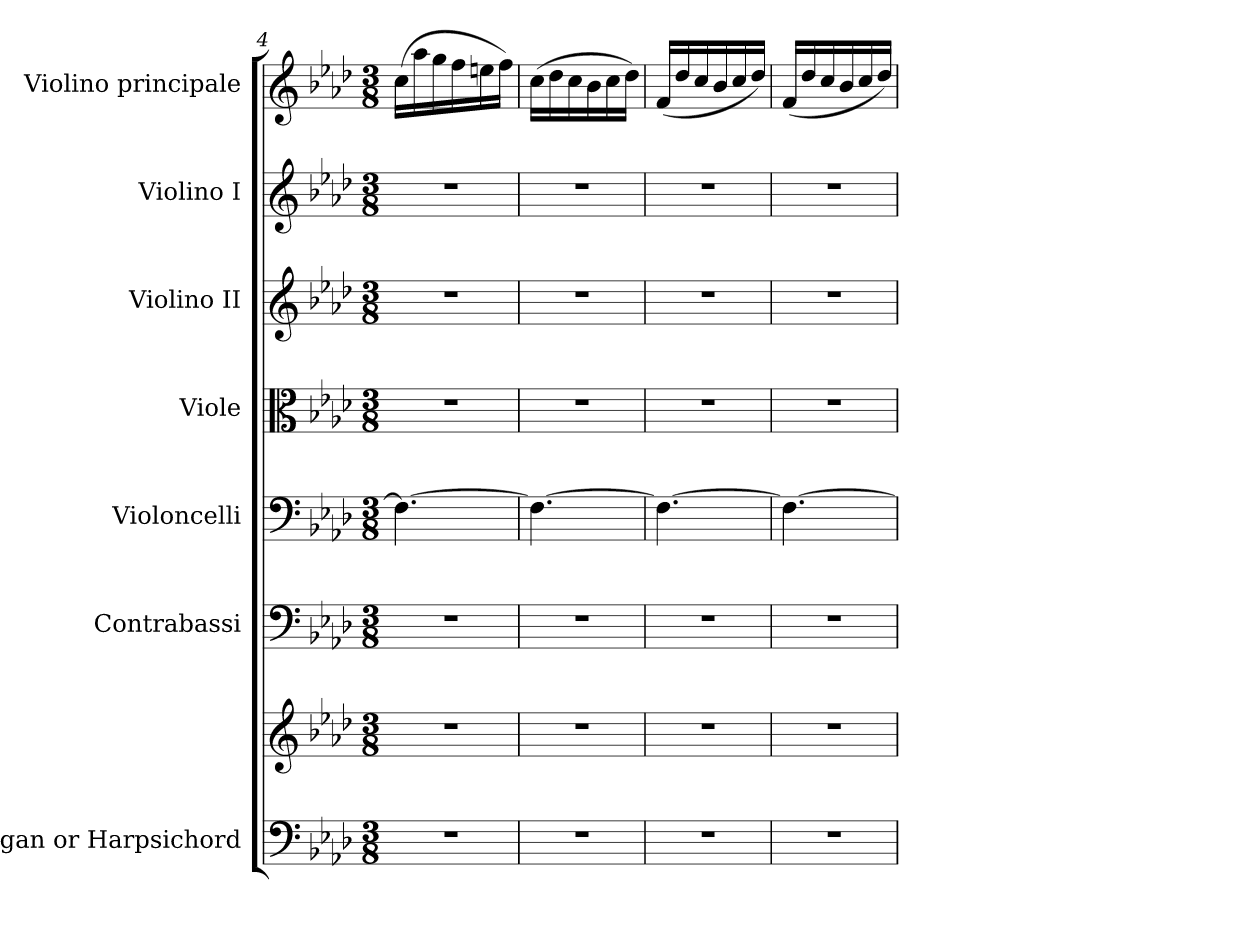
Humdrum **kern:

**kern	**kern	**kern	**kern	**kern	**kern	**kern	**kern
*part7	*part7	*part6	*part5	*part4	*part3	*part2	*part1
*staff8	*staff7	*staff6	*staff5	*staff4	*staff3	*staff2	*staff1
*I"Organ or Harpsichord	*	*I"Contrabassi	*I"Violoncelli	*I"Viole	*I"Violino II	*I"Violino I	*I"Violino principale
*I'Hch.	*	*I'Cbs.	*I'Vcl.	*I'Vle.	*I'Vln. II	*I'Vln. I	*I'Vln.
*clefF4	*clefG2	*clefF4	*clefF4	*clefC3	*clefG2	*clefG2	*clefG2
*	*	*ITrd7c12	*	*	*	*	*
*k[b-e-a-d-]	*k[b-e-a-d-]	*k[b-e-a-d-]	*k[b-e-a-d-]	*k[b-e-a-d-]	*k[b-e-a-d-]	*k[b-e-a-d-]	*k[b-e-a-d-]
*M3/8	*M3/8	*M3/8	*M3/8	*M3/8	*M3/8	*M3/8	*M3/8
=4	=4	=4	=4	=4	=4	=4	=4
4.r	4.r	4.r	4.F\_	4.r	4.r	4.r	(>16cc\LL
.	.	.	.	.	.	.	16aa-\
.	.	.	.	.	.	.	16gg\
.	.	.	.	.	.	.	16ff\
.	.	.	.	.	.	.	16een\
.	.	.	.	.	.	.	16ff\JJ)
=5	=5	=5	=5	=5	=5	=5	=5
4.r	4.r	4.r	4.F\_	4.r	4.r	4.r	(>16cc\LL
.	.	.	.	.	.	.	16dd-\
.	.	.	.	.	.	.	16cc\
.	.	.	.	.	.	.	16b-\
.	.	.	.	.	.	.	16cc\
.	.	.	.	.	.	.	16dd-\JJ)
=6	=6	=6	=6	=6	=6	=6	=6
4.r	4.r	4.r	4.F\_	4.r	4.r	4.r	(<16f/LL
.	.	.	.	.	.	.	16dd-/
.	.	.	.	.	.	.	16cc/
.	.	.	.	.	.	.	16b-/
.	.	.	.	.	.	.	16cc/
.	.	.	.	.	.	.	16dd-/JJ)
=7	=7	=7	=7	=7	=7	=7	=7
4.r	4.r	4.r	4.F\_	4.r	4.r	4.r	(<16f/LL
.	.	.	.	.	.	.	16dd-/
.	.	.	.	.	.	.	16cc/
.	.	.	.	.	.	.	16b-/
.	.	.	.	.	.	.	16cc/
.	.	.	.	.	.	.	16dd-/JJ)
=	=	=	=	=	=	=	=
*-	*-	*-	*-	*-	*-	*-	*-
